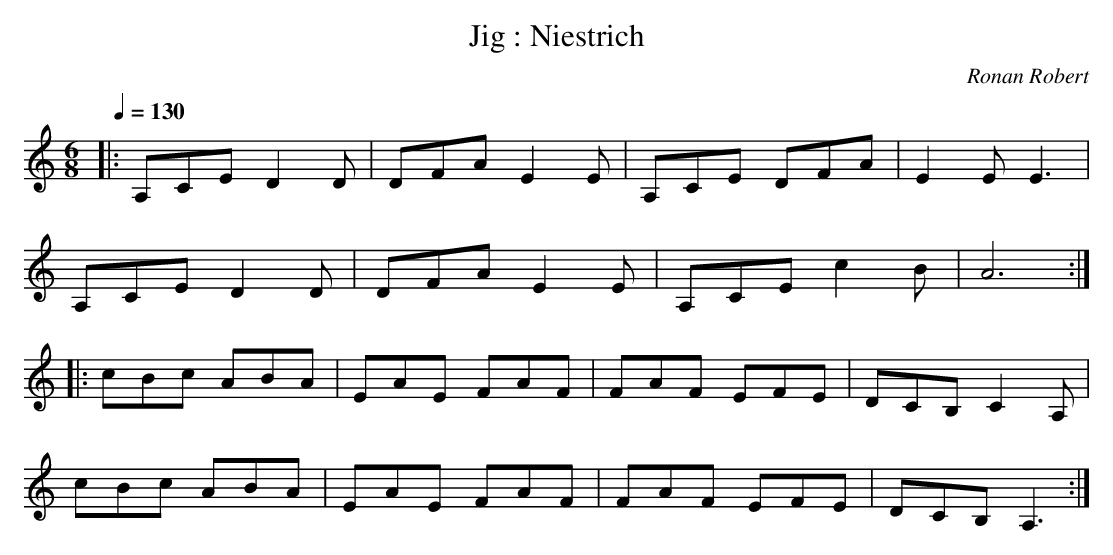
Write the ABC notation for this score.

X:1
T:Jig : Niestrich
C:Ronan Robert
M:6/8
L:1/8
Q:1/4=130
K:Cmaj
|: A,CE D2D | DFA E2E | A,CE DFA | E2E E3 |
A,CE D2D | DFA E2E | A,CE c2B | A6 :|
|: cBc ABA | EAE FAF | FAF EFE | DCB, C2A, |
cBc ABA | EAE FAF | FAF EFE | DCB, A,3 :|
